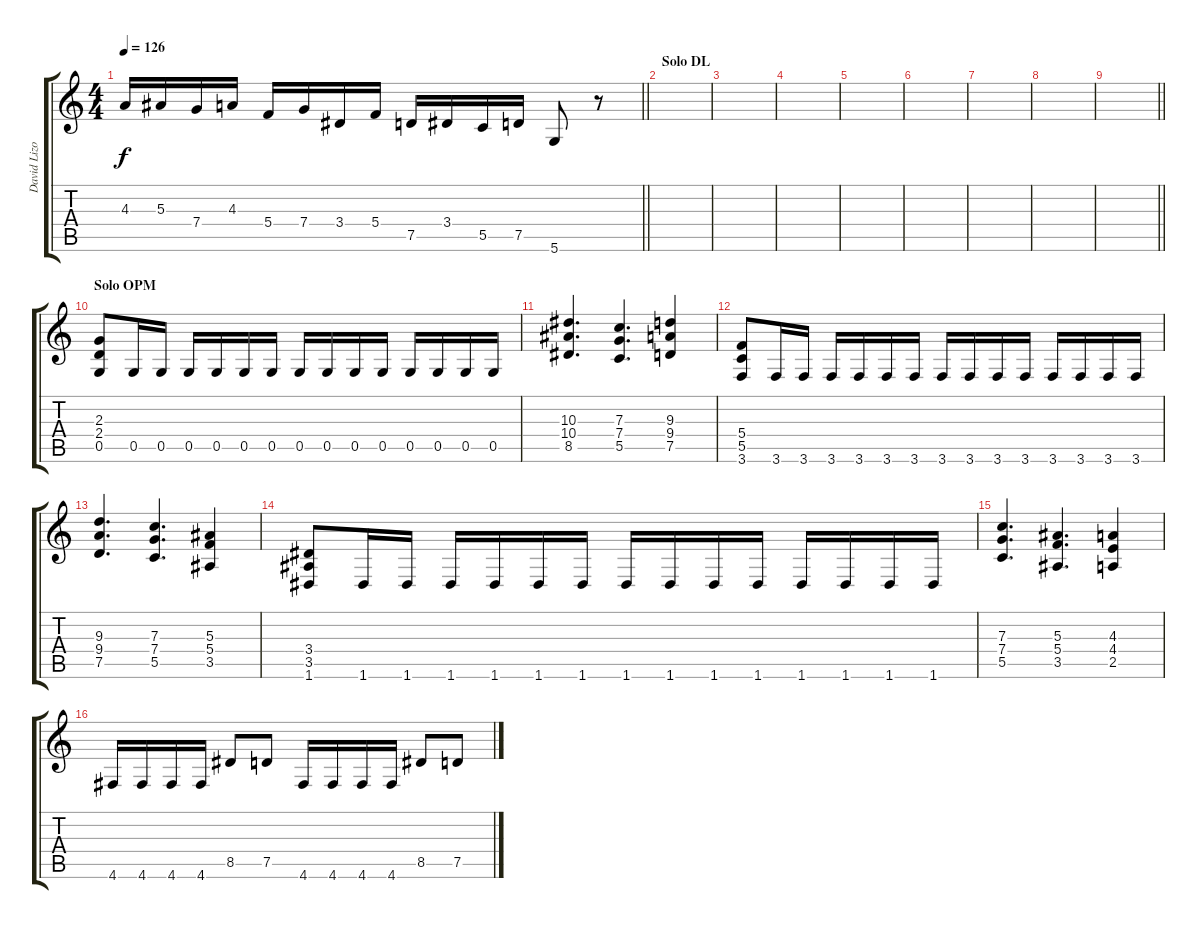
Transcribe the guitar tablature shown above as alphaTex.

\track ("David Lizotte" "David Lizo") {instrument overdrivenguitar}
\staff {score tabs}
\tuning (D4 A3 F3 C3 G2 D2) {hide}
\ts (4 4)
\tempo 126
\clef g2
\barLineRight lightlight
\ks c
4.3.16{dy f} 5.3.16 7.4.16 4.3.16 5.4.16 7.4.16 3.4.16 5.4.16 7.5.16 3.4.16 5.5.16 7.5.16 5.6.8 r.8 |
\section ("" "Solo DL")
|
|
|
|
|
|
|
\barLineRight lightlight
|
\section ("" "Solo OPM")
(2.3 2.4 0.5).8 0.5.16 0.5.16 0.5.16 0.5.16 0.5.16 0.5.16 0.5.16 0.5.16 0.5.16 0.5.16 0.5.16 0.5.16 0.5.16 0.5.16 |
(10.3 10.4 8.5).4{d} (7.3 7.4 5.5).4{d} (9.3 9.4 7.5).4 |
(5.4 5.5 3.6).8 3.6.16 3.6.16 3.6.16 3.6.16 3.6.16 3.6.16 3.6.16 3.6.16 3.6.16 3.6.16 3.6.16 3.6.16 3.6.16 3.6.16 |
(9.3 9.4 7.5).4{d} (7.3 7.4 5.5).4{d} (5.3 5.4 3.5).4 |
(3.4 3.5 1.6).8 1.6.16 1.6.16 1.6.16 1.6.16 1.6.16 1.6.16 1.6.16 1.6.16 1.6.16 1.6.16 1.6.16 1.6.16 1.6.16 1.6.16 |
(7.3 7.4 5.5).4{d} (5.3 5.4 3.5).4{d} (4.3 4.4 2.5).4 |
4.6.16 4.6.16 4.6.16 4.6.16 8.5.8 7.5.8 4.6.16 4.6.16 4.6.16 4.6.16 8.5.8 7.5.8
